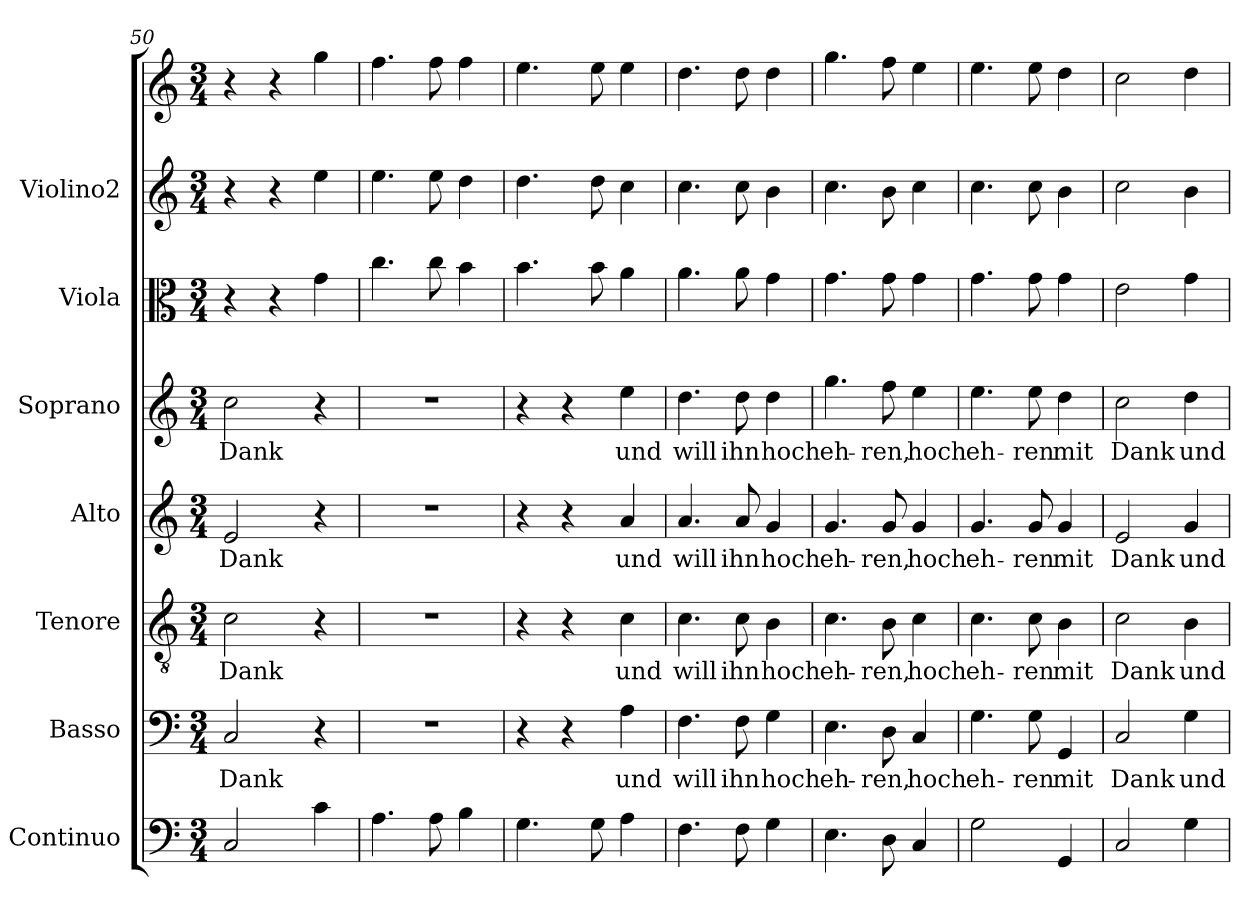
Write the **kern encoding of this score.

**kern	**kern	**text	**kern	**text	**kern	**text	**kern	**text	**kern	**kern	**kern
*part7	*part6	*part6	*part5	*part5	*part4	*part4	*part3	*part3	*part2	*part1	*part1
*staff8	*staff7	*staff7	*staff6	*staff6	*staff5	*staff5	*staff4	*staff4	*staff3	*staff2	*staff1
*I"Continuo	*I"Basso	*	*I"Tenore	*	*I"Alto	*	*I"Soprano	*	*I"Viola	*I"Violino2	*
*	*	*	*	*	*	*	*	*	*I'Vla	*I'Vln	*
*clefF4	*clefF4	*	*clefGv2	*	*clefG2	*	*clefG2	*	*clefC3	*clefG2	*clefG2
*k[]	*k[]	*	*k[]	*	*k[]	*	*k[]	*	*k[]	*k[]	*k[]
*M3/4	*M3/4	*	*M3/4	*	*M3/4	*	*M3/4	*	*M3/4	*M3/4	*M3/4
=50	=50	=50	=50	=50	=50	=50	=50	=50	=50	=50	=50
!	!	!LO:LY:b	!	!LO:LY:b	!	!LO:LY:b	!	!LO:LY:b	!	!	!
2C/	2C/	Dank	2c\	Dank	2e/	Dank	2cc\	Dank	4r	4r	4r
.	.	.	.	.	.	.	.	.	4r	4r	4r
4c\	4r	.	4r	.	4r	.	4r	.	4g\	4ee\	4gg\
=51	=51	=51	=51	=51	=51	=51	=51	=51	=51	=51	=51
4.A\	2.r	.	2.r	.	2.r	.	2.r	.	4.cc\	4.ee\	4.ff\
8A\	.	.	.	.	.	.	.	.	8cc\	8ee\	8ff\
4B\	.	.	.	.	.	.	.	.	4b\	4dd\	4ff\
=52	=52	=52	=52	=52	=52	=52	=52	=52	=52	=52	=52
4.G\	4r	.	4r	.	4r	.	4r	.	4.b\	4.dd\	4.ee\
.	4r	.	4r	.	4r	.	4r	.	.	.	.
8G\	.	.	.	.	.	.	.	.	8b\	8dd\	8ee\
!	!	!LO:LY:b	!	!LO:LY:b	!	!LO:LY:b	!	!LO:LY:b	!	!	!
4A\	4A\	und	4c\	und	4a/	und	4ee\	und	4a\	4cc\	4ee\
=53	=53	=53	=53	=53	=53	=53	=53	=53	=53	=53	=53
!	!	!LO:LY:b	!	!LO:LY:b	!	!LO:LY:b	!	!LO:LY:b	!	!	!
4.F\	4.F\	will	4.c\	will	4.a/	will	4.dd\	will	4.a\	4.cc\	4.dd\
!	!	!LO:LY:b	!	!LO:LY:b	!	!LO:LY:b	!	!LO:LY:b	!	!	!
8F\	8F\	ihn	8c\	ihn	8a/	ihn	8dd\	ihn	8a\	8cc\	8dd\
!	!	!LO:LY:b	!	!LO:LY:b	!	!LO:LY:b	!	!LO:LY:b	!	!	!
4G\	4G\	hoch	4B\	hoch	4g/	hoch	4dd\	hoch	4g\	4b\	4dd\
=54	=54	=54	=54	=54	=54	=54	=54	=54	=54	=54	=54
!	!	!LO:LY:b	!	!LO:LY:b	!	!LO:LY:b	!	!LO:LY:b	!	!	!
4.E\	4.E\	eh-	4.c\	eh-	4.g/	eh-	4.gg\	eh-	4.g\	4.cc\	4.gg\
!	!	!LO:LY:b	!	!LO:LY:b	!	!LO:LY:b	!	!LO:LY:b	!	!	!
8D\	8D\	ren,	8B\	ren,	8g/	ren,	8ff\	ren,	8g\	8b\	8ff\
!	!	!LO:LY:b	!	!LO:LY:b	!	!LO:LY:b	!	!LO:LY:b	!	!	!
4C/	4C/	hoch	4c\	hoch	4g/	hoch	4ee\	hoch	4g\	4cc\	4ee\
!!LO:LB:g=z
=55	=55	=55	=55	=55	=55	=55	=55	=55	=55	=55	=55
!	!	!LO:LY:b	!	!LO:LY:b	!	!LO:LY:b	!	!LO:LY:b	!	!	!
2G\	4.G\	eh-	4.c\	eh-	4.g/	eh-	4.ee\	eh-	4.g\	4.cc\	4.ee\
!	!	!LO:LY:b	!	!LO:LY:b	!	!LO:LY:b	!	!LO:LY:b	!	!	!
.	8G\	ren	8c\	ren	8g/	ren	8ee\	ren	8g\	8cc\	8ee\
!	!	!LO:LY:b	!	!LO:LY:b	!	!LO:LY:b	!	!LO:LY:b	!	!	!
4GG/	4GG/	mit	4B\	mit	4g/	mit	4dd\	mit	4g\	4b\	4dd\
=56	=56	=56	=56	=56	=56	=56	=56	=56	=56	=56	=56
!	!	!LO:LY:b	!	!LO:LY:b	!	!LO:LY:b	!	!LO:LY:b	!	!	!
2C/	2C/	Dank	2c\	Dank	2e/	Dank	2cc\	Dank	2e\	2cc\	2cc\
!	!	!LO:LY:b	!	!LO:LY:b	!	!LO:LY:b	!	!LO:LY:b	!	!	!
4G\	4G\	und	4B\	und	4g/	und	4dd\	und	4g\	4b\	4dd\
=	=	=	=	=	=	=	=	=	=	=	=
*-	*-	*-	*-	*-	*-	*-	*-	*-	*-	*-	*-
